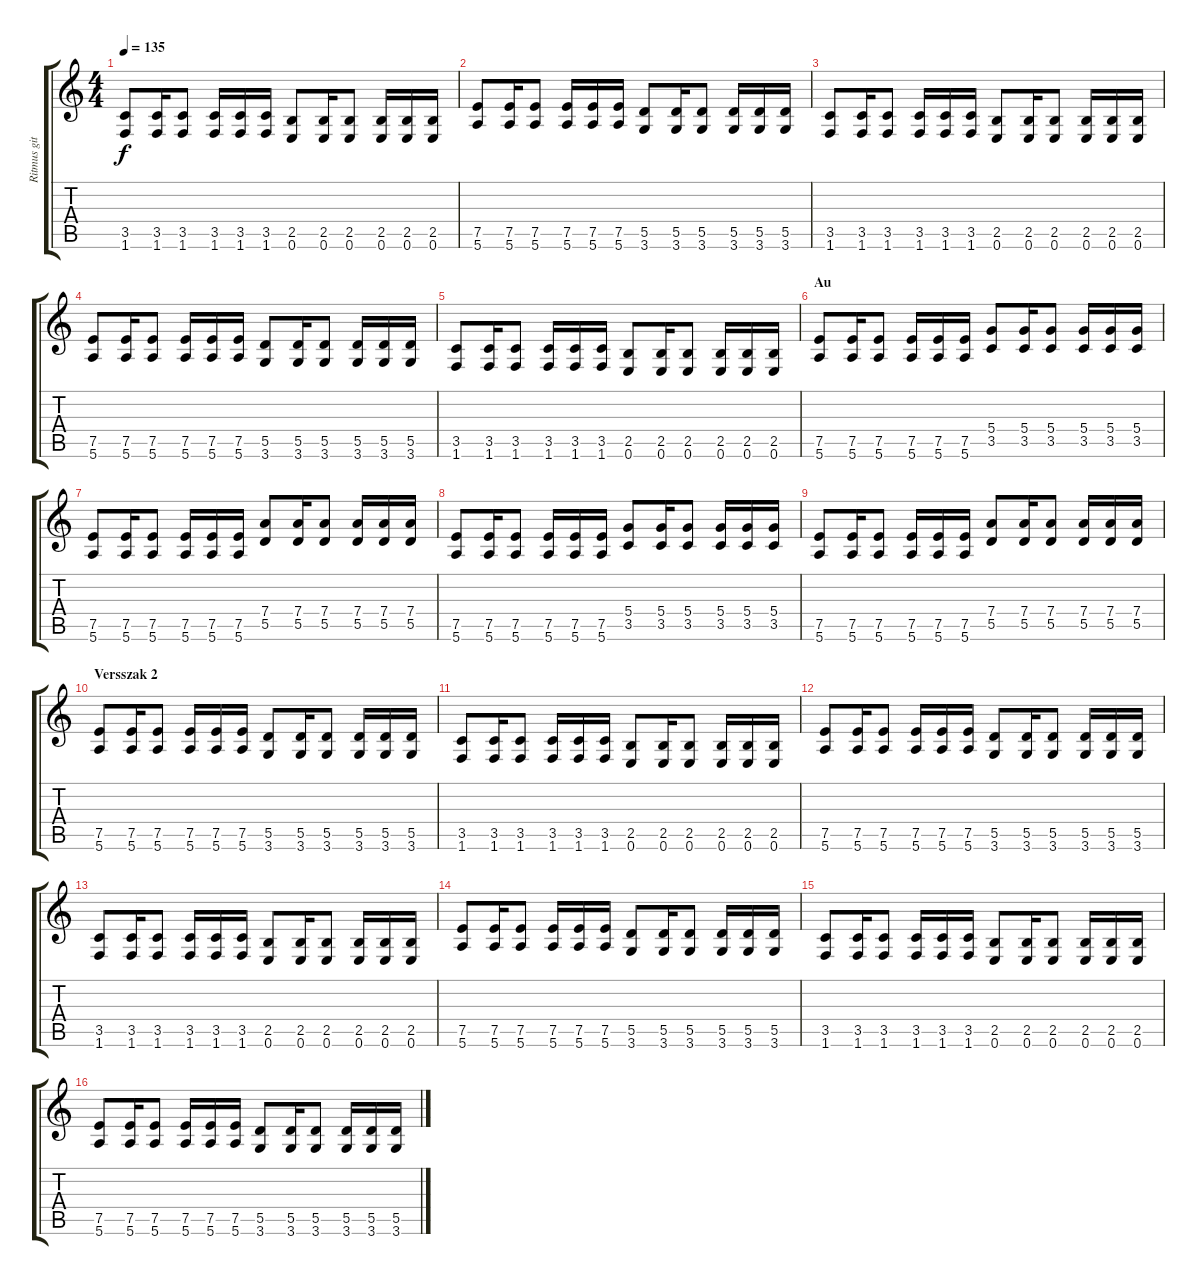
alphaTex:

\track ("Ritmus gitár" "Ritmus git") {instrument distortionguitar}
\staff {score tabs}
\tuning (E4 B3 G3 D3 A2 E2) {hide}
\ts (4 4)
\tempo 135
\clef g2
\ks c
(3.5 1.6).8{dy f} (3.5 1.6).16 (3.5 1.6).8 (3.5 1.6).16 (3.5 1.6).16 (3.5 1.6).16 (2.5 0.6).8 (2.5 0.6).16 (2.5 0.6).8 (2.5 0.6).16 (2.5 0.6).16 (2.5 0.6).16 |
(7.5 5.6).8 (7.5 5.6).16 (7.5 5.6).8 (7.5 5.6).16 (7.5 5.6).16 (7.5 5.6).16 (5.5 3.6).8 (5.5 3.6).16 (5.5 3.6).8 (5.5 3.6).16 (5.5 3.6).16 (5.5 3.6).16 |
(3.5 1.6).8 (3.5 1.6).16 (3.5 1.6).8 (3.5 1.6).16 (3.5 1.6).16 (3.5 1.6).16 (2.5 0.6).8 (2.5 0.6).16 (2.5 0.6).8 (2.5 0.6).16 (2.5 0.6).16 (2.5 0.6).16 |
(7.5 5.6).8 (7.5 5.6).16 (7.5 5.6).8 (7.5 5.6).16 (7.5 5.6).16 (7.5 5.6).16 (5.5 3.6).8 (5.5 3.6).16 (5.5 3.6).8 (5.5 3.6).16 (5.5 3.6).16 (5.5 3.6).16 |
(3.5 1.6).8 (3.5 1.6).16 (3.5 1.6).8 (3.5 1.6).16 (3.5 1.6).16 (3.5 1.6).16 (2.5 0.6).8 (2.5 0.6).16 (2.5 0.6).8 (2.5 0.6).16 (2.5 0.6).16 (2.5 0.6).16 |
\section ("" "Au")
(7.5 5.6).8 (7.5 5.6).16 (7.5 5.6).8 (7.5 5.6).16 (7.5 5.6).16 (7.5 5.6).16 (5.4 3.5).8 (5.4 3.5).16 (5.4 3.5).8 (5.4 3.5).16 (5.4 3.5).16 (5.4 3.5).16 |
(7.5 5.6).8 (7.5 5.6).16 (7.5 5.6).8 (7.5 5.6).16 (7.5 5.6).16 (7.5 5.6).16 (7.4 5.5).8 (7.4 5.5).16 (7.4 5.5).8 (7.4 5.5).16 (7.4 5.5).16 (7.4 5.5).16 |
(7.5 5.6).8 (7.5 5.6).16 (7.5 5.6).8 (7.5 5.6).16 (7.5 5.6).16 (7.5 5.6).16 (5.4 3.5).8 (5.4 3.5).16 (5.4 3.5).8 (5.4 3.5).16 (5.4 3.5).16 (5.4 3.5).16 |
(7.5 5.6).8 (7.5 5.6).16 (7.5 5.6).8 (7.5 5.6).16 (7.5 5.6).16 (7.5 5.6).16 (7.4 5.5).8 (7.4 5.5).16 (7.4 5.5).8 (7.4 5.5).16 (7.4 5.5).16 (7.4 5.5).16 |
\section ("" "Versszak 2")
(7.5 5.6).8 (7.5 5.6).16 (7.5 5.6).8 (7.5 5.6).16 (7.5 5.6).16 (7.5 5.6).16 (5.5 3.6).8 (5.5 3.6).16 (5.5 3.6).8 (5.5 3.6).16 (5.5 3.6).16 (5.5 3.6).16 |
(3.5 1.6).8 (3.5 1.6).16 (3.5 1.6).8 (3.5 1.6).16 (3.5 1.6).16 (3.5 1.6).16 (2.5 0.6).8 (2.5 0.6).16 (2.5 0.6).8 (2.5 0.6).16 (2.5 0.6).16 (2.5 0.6).16 |
(7.5 5.6).8 (7.5 5.6).16 (7.5 5.6).8 (7.5 5.6).16 (7.5 5.6).16 (7.5 5.6).16 (5.5 3.6).8 (5.5 3.6).16 (5.5 3.6).8 (5.5 3.6).16 (5.5 3.6).16 (5.5 3.6).16 |
(3.5 1.6).8 (3.5 1.6).16 (3.5 1.6).8 (3.5 1.6).16 (3.5 1.6).16 (3.5 1.6).16 (2.5 0.6).8 (2.5 0.6).16 (2.5 0.6).8 (2.5 0.6).16 (2.5 0.6).16 (2.5 0.6).16 |
(7.5 5.6).8 (7.5 5.6).16 (7.5 5.6).8 (7.5 5.6).16 (7.5 5.6).16 (7.5 5.6).16 (5.5 3.6).8 (5.5 3.6).16 (5.5 3.6).8 (5.5 3.6).16 (5.5 3.6).16 (5.5 3.6).16 |
(3.5 1.6).8 (3.5 1.6).16 (3.5 1.6).8 (3.5 1.6).16 (3.5 1.6).16 (3.5 1.6).16 (2.5 0.6).8 (2.5 0.6).16 (2.5 0.6).8 (2.5 0.6).16 (2.5 0.6).16 (2.5 0.6).16 |
(7.5 5.6).8 (7.5 5.6).16 (7.5 5.6).8 (7.5 5.6).16 (7.5 5.6).16 (7.5 5.6).16 (5.5 3.6).8 (5.5 3.6).16 (5.5 3.6).8 (5.5 3.6).16 (5.5 3.6).16 (5.5 3.6).16
